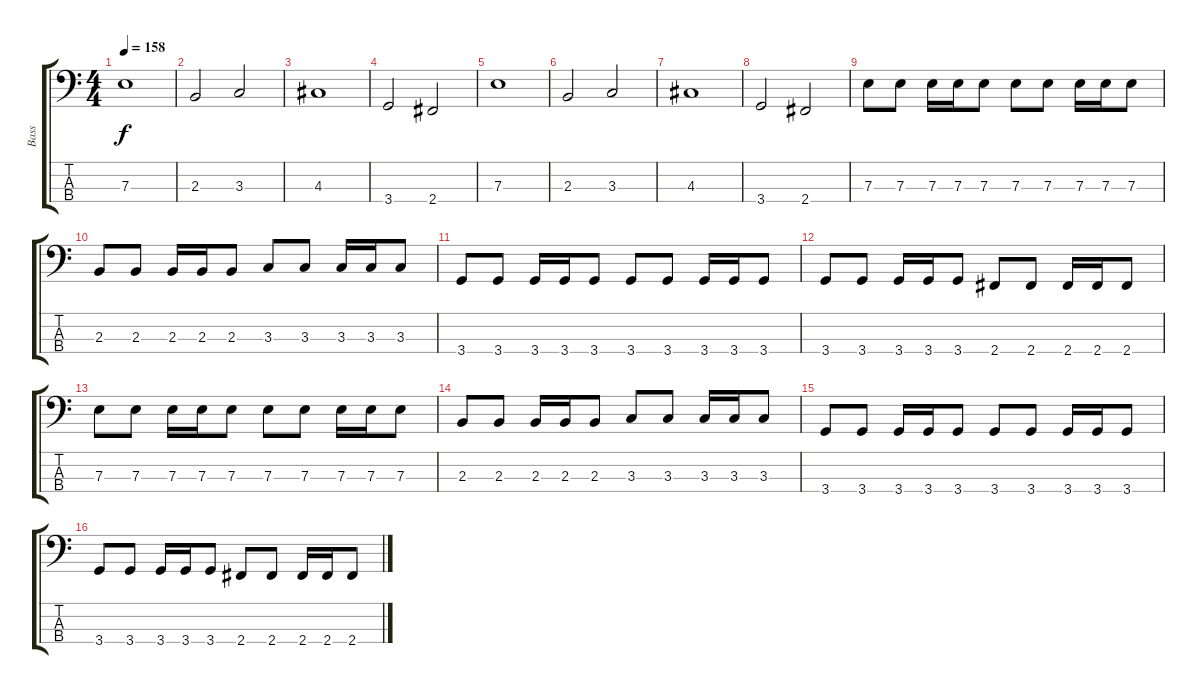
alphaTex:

\track ("Bass" "Bass") {instrument electricbassfinger}
\staff {score tabs}
\tuning (G2 D2 A1 E1) {hide}
\ts (4 4)
\tempo 158
\clef f4
\ks c
7.3.1{dy f} |
2.3.2 3.3.2 |
4.3.1 |
3.4.2 2.4.2 |
7.3.1 |
2.3.2 3.3.2 |
4.3.1 |
3.4.2 2.4.2 |
7.3.8 7.3.8 7.3.16 7.3.16 7.3.8 7.3.8 7.3.8 7.3.16 7.3.16 7.3.8 |
2.3.8 2.3.8 2.3.16 2.3.16 2.3.8 3.3.8 3.3.8 3.3.16 3.3.16 3.3.8 |
3.4.8 3.4.8 3.4.16 3.4.16 3.4.8 3.4.8 3.4.8 3.4.16 3.4.16 3.4.8 |
3.4.8 3.4.8 3.4.16 3.4.16 3.4.8 2.4.8 2.4.8 2.4.16 2.4.16 2.4.8 |
7.3.8 7.3.8 7.3.16 7.3.16 7.3.8 7.3.8 7.3.8 7.3.16 7.3.16 7.3.8 |
2.3.8 2.3.8 2.3.16 2.3.16 2.3.8 3.3.8 3.3.8 3.3.16 3.3.16 3.3.8 |
3.4.8 3.4.8 3.4.16 3.4.16 3.4.8 3.4.8 3.4.8 3.4.16 3.4.16 3.4.8 |
3.4.8 3.4.8 3.4.16 3.4.16 3.4.8 2.4.8 2.4.8 2.4.16 2.4.16 2.4.8
